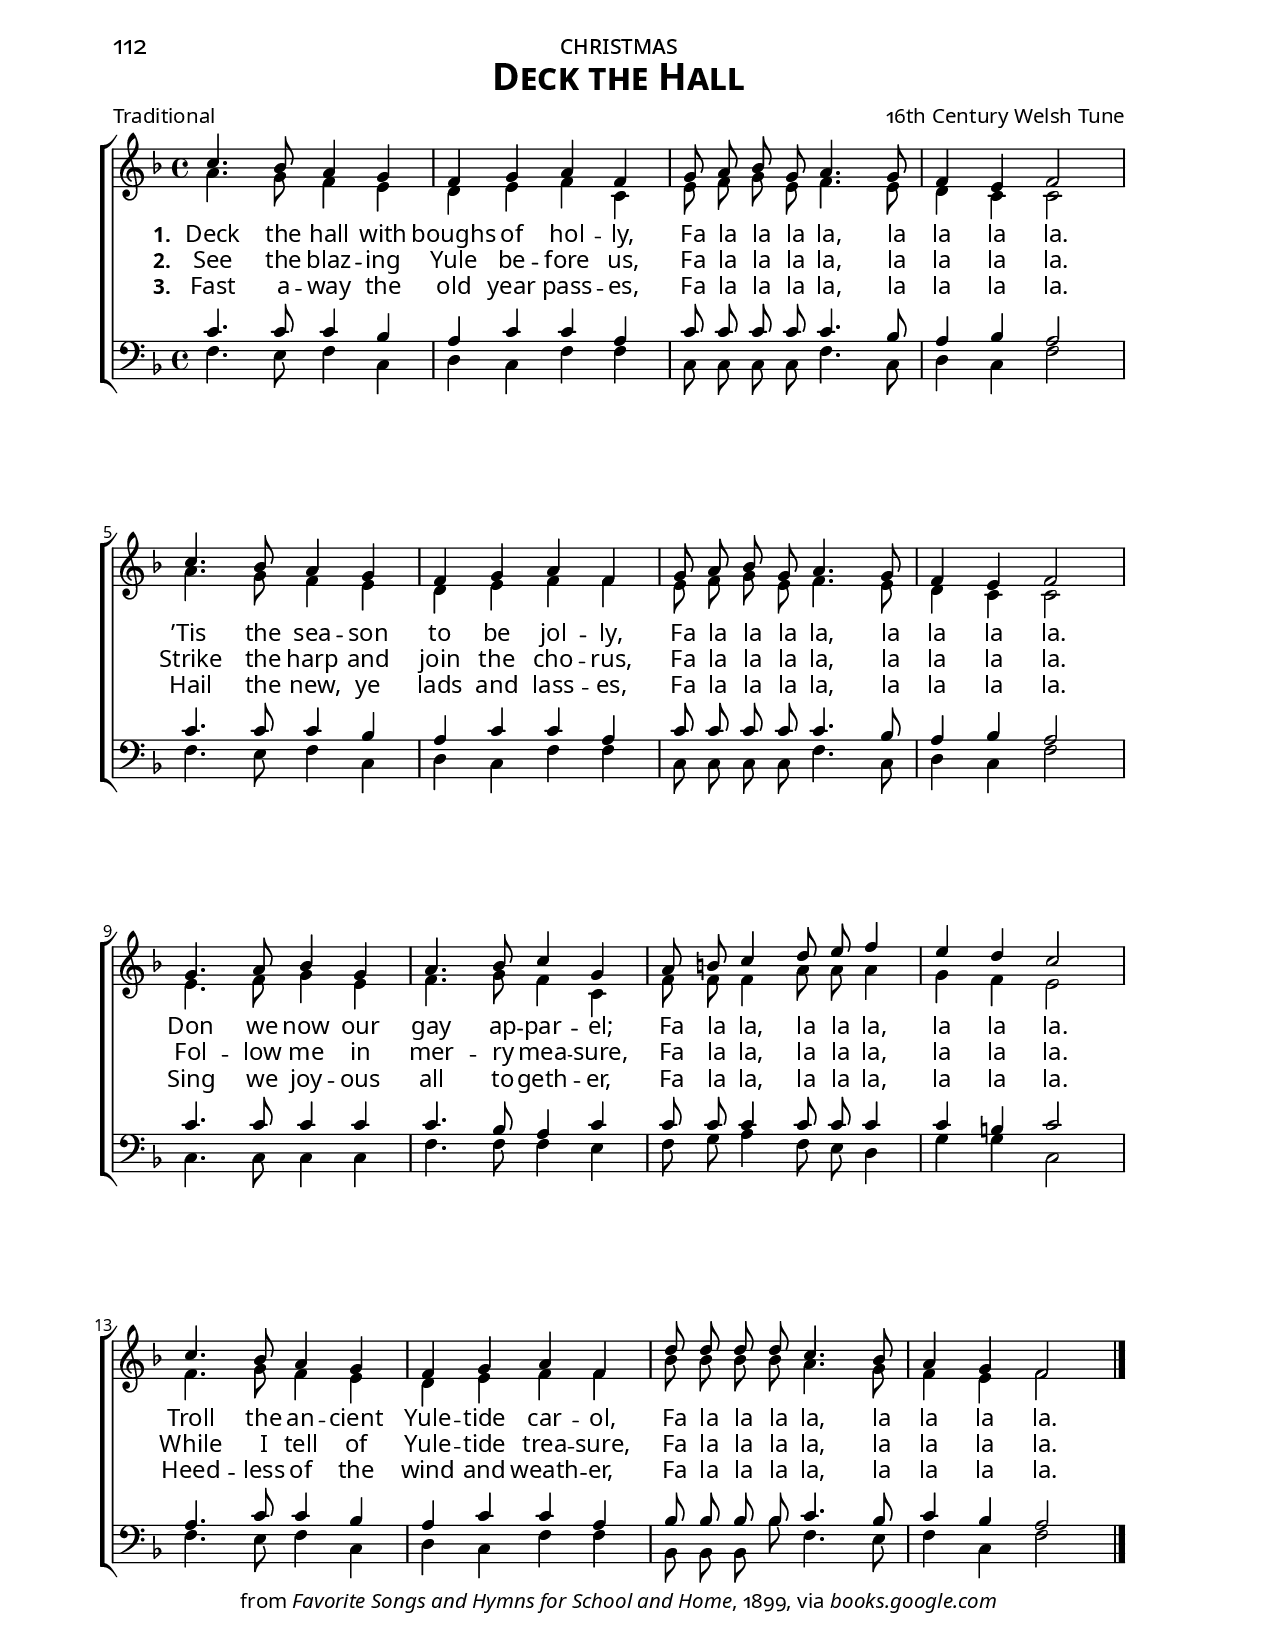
\version "2.24.0"
\include "util.ly"
\header {
  title = \markup{\override #'(font-name . "Garamond Premier Pro Semibold"){ \abs-fontsize #18 \smallCapsOldStyle"Deck the Hall"}}
  poet = \markup\oldStyleNum"Traditional"
  composer = \markup\oldStyleNum"16th Century Welsh Tune"
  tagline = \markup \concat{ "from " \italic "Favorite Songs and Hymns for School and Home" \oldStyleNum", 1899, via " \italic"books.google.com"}
}
\paper {
  paper-height = 11\in
  paper-width = 8.5\in
  indent = 0\in
  %system-system-spacing = #'((basic-distance . 10) (padding . 0))
  %system-system-spacing =
  %  #'((basic-distance . 0)
  %     (minimum-distance . 0)
  %     (padding . -0.35)
  %     (stretchability . 100))
  ragged-last-bottom = ##f
  ragged-bottom = ##f
  two-sided = ##t
  inner-margin = 1\in
  outer-margin = 0.75\in
  top-margin = 0.26\in
  bottom-margin = 0.25\in
  first-page-number = #112
  print-first-page-number = ##t
  headerLine = \markup{\override #'(font-name . "Garamond Premier Pro") \smallCapsOldStyle"christmas"}
  oddHeaderMarkup = \markup\fill-line{
     \override #'(font-name . "Garamond Premier Pro")\abs-fontsize #12.5
     \combine 
        \fill-line{"" \if \should-print-page-number
        \oldStylePageNum""
        }
        \fill-line{\headerLine}
  }
  evenHeaderMarkup = \markup {
     \override #'(font-name . "Garamond Premier Pro")\abs-fontsize #12.5
     \combine
        \if \should-print-page-number
        \oldStylePageNum""
        \fill-line{\headerLine}
  }
}
#(set-global-staff-size 18) \paper{ #(define fonts (make-pango-font-tree "Garamond Premier Pro" "Garamond Premier Pro" "Garamond Premier Pro" (/ 18 20))) }
global = {
  \key f \major
  \time 4/4
  \autoBeamOff
  \override DynamicLineSpanner.staff-padding = #0.0
  \override DynamicLineSpanner.Y-extent = #'(-1 . 1)
}

sopMusic = \relative c'' {
  c4. bes8 a4 g |
  f g a f |
  g8\noBeam a\noBeam bes\noBeam g\noBeam a4. g8 |
  f4 e f2 | \break
  
  c'4. bes8 a4 g |
  f g a f |
  g8\noBeam a\noBeam bes\noBeam g\noBeam a4. g8 |
  f4 e f2 | \break
  
  g4. a8 bes4 g |
  a4. bes8 c4 g |
  a8 b c4 d8 e f4 |
  e d c2 | \break
  
  c4. bes8 a4 g |
  f g a f |
  d'8\noBeam d\noBeam d\noBeam d\noBeam c4. bes8 |
  a4 g f2 \bar "|."
}
sopWords = \lyricmode {
  
}

altoMusic = \relative c' {
  a'4. g8 f4 e |
  d e f c |
  e8\noBeam f\noBeam g\noBeam e\noBeam f4. e8 |
  d4 c c2 |
  
  a'4. g8 f4 e |
  d e f f |
  e8\noBeam f\noBeam g\noBeam e\noBeam f4. e8 |
  d4 c c2 |
  
  e4. f8 g4 e |
  f4. g8 f4 c |
  f8 f f4 a8 a a4 |
  g f e2 |
  
  f4. g8 f4 e |
  d e f f |
  bes8 bes bes bes a4. g8 |
  f4 e f2 \bar "|."
}
altoWords = \lyricmode {
  \dropLyricsV
  \set stanza = #"1. "
  Deck the hall with boughs of hol -- ly, Fa la la la la, la la la la.
  ’Tis the sea -- son to be jol -- ly, Fa la la la la, la la la la.
  Don we now our gay ap -- par -- el; Fa la la, la la la, la la la.
  Troll the an -- cient Yule -- tide car -- ol, Fa la la la la, la la la la.
}
altoWordsII = \lyricmode {
  \dropLyricsV
  \set stanza = #"2. "
  See the blaz -- ing Yule be -- fore us, Fa la la la la, la la la la.
  Strike the harp and join the cho -- rus, Fa la la la la, la la la la.
  Fol -- low me in mer -- ry mea -- sure, Fa la la, la la la, la la la.
  While I tell of Yule -- tide trea -- sure, Fa la la la la, la la la la.
}
altoWordsIII = \lyricmode {
  \dropLyricsV
  \set stanza = #"3. "
  Fast a -- way the old year pass -- es, Fa la la la la, la la la la.
  Hail the new, ye lads and lass -- es, Fa la la la la, la la la la.
  Sing we joy -- ous all to -- geth -- er, Fa la la, la la la, la la la.
  Heed -- less of the wind and weath -- er, Fa la la la la, la la la la.
  
}
altoWordsIV = \lyricmode {
}

tenorMusic = \relative c' {
  c4. c8 c4 bes |
  a c c a |
  c8\noBeam c\noBeam c\noBeam c\noBeam c4. bes8 |
  a4 bes a2 |
  
  c4. c8 c4 bes |
  a c c a |
  c8\noBeam c\noBeam c\noBeam c\noBeam c4. bes8 |
  a4 bes a2 |
  
  c4. c8 c4 c |
  c4. bes8 a4 c |
  c8 c c4 c8 c c4 |
  c b c2 |
  
  a4. c8 c4 bes |
  a c c a |
  bes8\noBeam bes\noBeam bes\noBeam bes\noBeam c4. bes8 |
  c4 bes a2 \bar "|."
}
tenorWords = \lyricmode {

}

bassMusic = \relative c {
  f4. e8 f4 c |
  d c f f |
  c8\noBeam c\noBeam c\noBeam c\noBeam f4. c8 |
  d4 c f2 |
  
  f4. e8 f4 c |
  d c f f |
  c8\noBeam c\noBeam c\noBeam c\noBeam f4. c8 |
  d4 c f2 |
  
  c4. c8 c4 c |
  f4. f8 f4 e |
  f8 g a4 f8 e d4 |
  g g c,2 |
  
  f4. e8 f4 c |
  d c f f |
  bes,8\noBeam bes\noBeam bes\noBeam bes'\noBeam f4. e8 |
  f4 c f2 \bar "|."
}
bassWords = \lyricmode {

}

\score {
  <<
   \new ChoirStaff <<
%    \new Lyrics = sopranos \with { \override VerticalAxisGroup.nonstaff-relatedstaff-spacing = #'((basic-distance . 1)) }
    \new Staff = women <<
      \new Voice = "sopranos" { \voiceOne << \global \sopMusic >> }
      \new Voice = "altos" { \voiceTwo << \global \altoMusic >> }
    >>
    \new Lyrics \with { alignAboveContext = #"women" \override VerticalAxisGroup.nonstaff-relatedstaff-spacing = #'((basic-distance . 1))} \lyricsto "sopranos" \sopWords
    \new Lyrics = "altosIV"  \with { alignBelowContext = #"women" } \lyricsto "sopranos" \altoWordsIV
    \new Lyrics = "altosIII"  \with { alignBelowContext = #"women" } \lyricsto "sopranos" \altoWordsIII
    \new Lyrics = "altosII"  \with { alignBelowContext = #"women" } \lyricsto "sopranos" \altoWordsII
    \new Lyrics = "altos"  \with { alignBelowContext = #"women" \override VerticalAxisGroup.nonstaff-relatedstaff-spacing = #'((basic-distance . 1)) } \lyricsto "sopranos" \altoWords
   \new Staff = men <<
      \clef bass
      \new Voice = "tenors" { \voiceOne << \global \tenorMusic >> }
      \new Voice = "basses" { \voiceTwo << \global \bassMusic >> }
    >>
    \new Lyrics \with { alignAboveContext = #"men" \override VerticalAxisGroup.nonstaff-relatedstaff-spacing = #'((basic-distance . 1)) } \lyricsto "tenors" \tenorWords
    \new Lyrics \with { alignBelowContext = #"men" \override VerticalAxisGroup.nonstaff-relatedstaff-spacing = #'((basic-distance . 1)) } \lyricsto "basses" \bassWords
  >>
%    \new PianoStaff << \new Staff { \new Voice { \pianoRH } } \new Staff { \clef "bass" \pianoLH } >>
  >>
  \layout {
  \context {
    \Lyrics
    \override LyricText.font-size = #1.3
  }
    \context {
      \Score
      %\override SpacingSpanner.base-shortest-duration = #(ly:make-moment 1/8)
      %\override SpacingSpanner.common-shortest-duration = #(ly:make-moment 1/4)
    }
    \context {
      % Remove all empty staves
      % \Staff \RemoveEmptyStaves \override VerticalAxisGroup.remove-first = ##t
    }
    \context {
      \Lyrics
      \override LyricText.X-offset = #center-on-word
    }
  }
}

